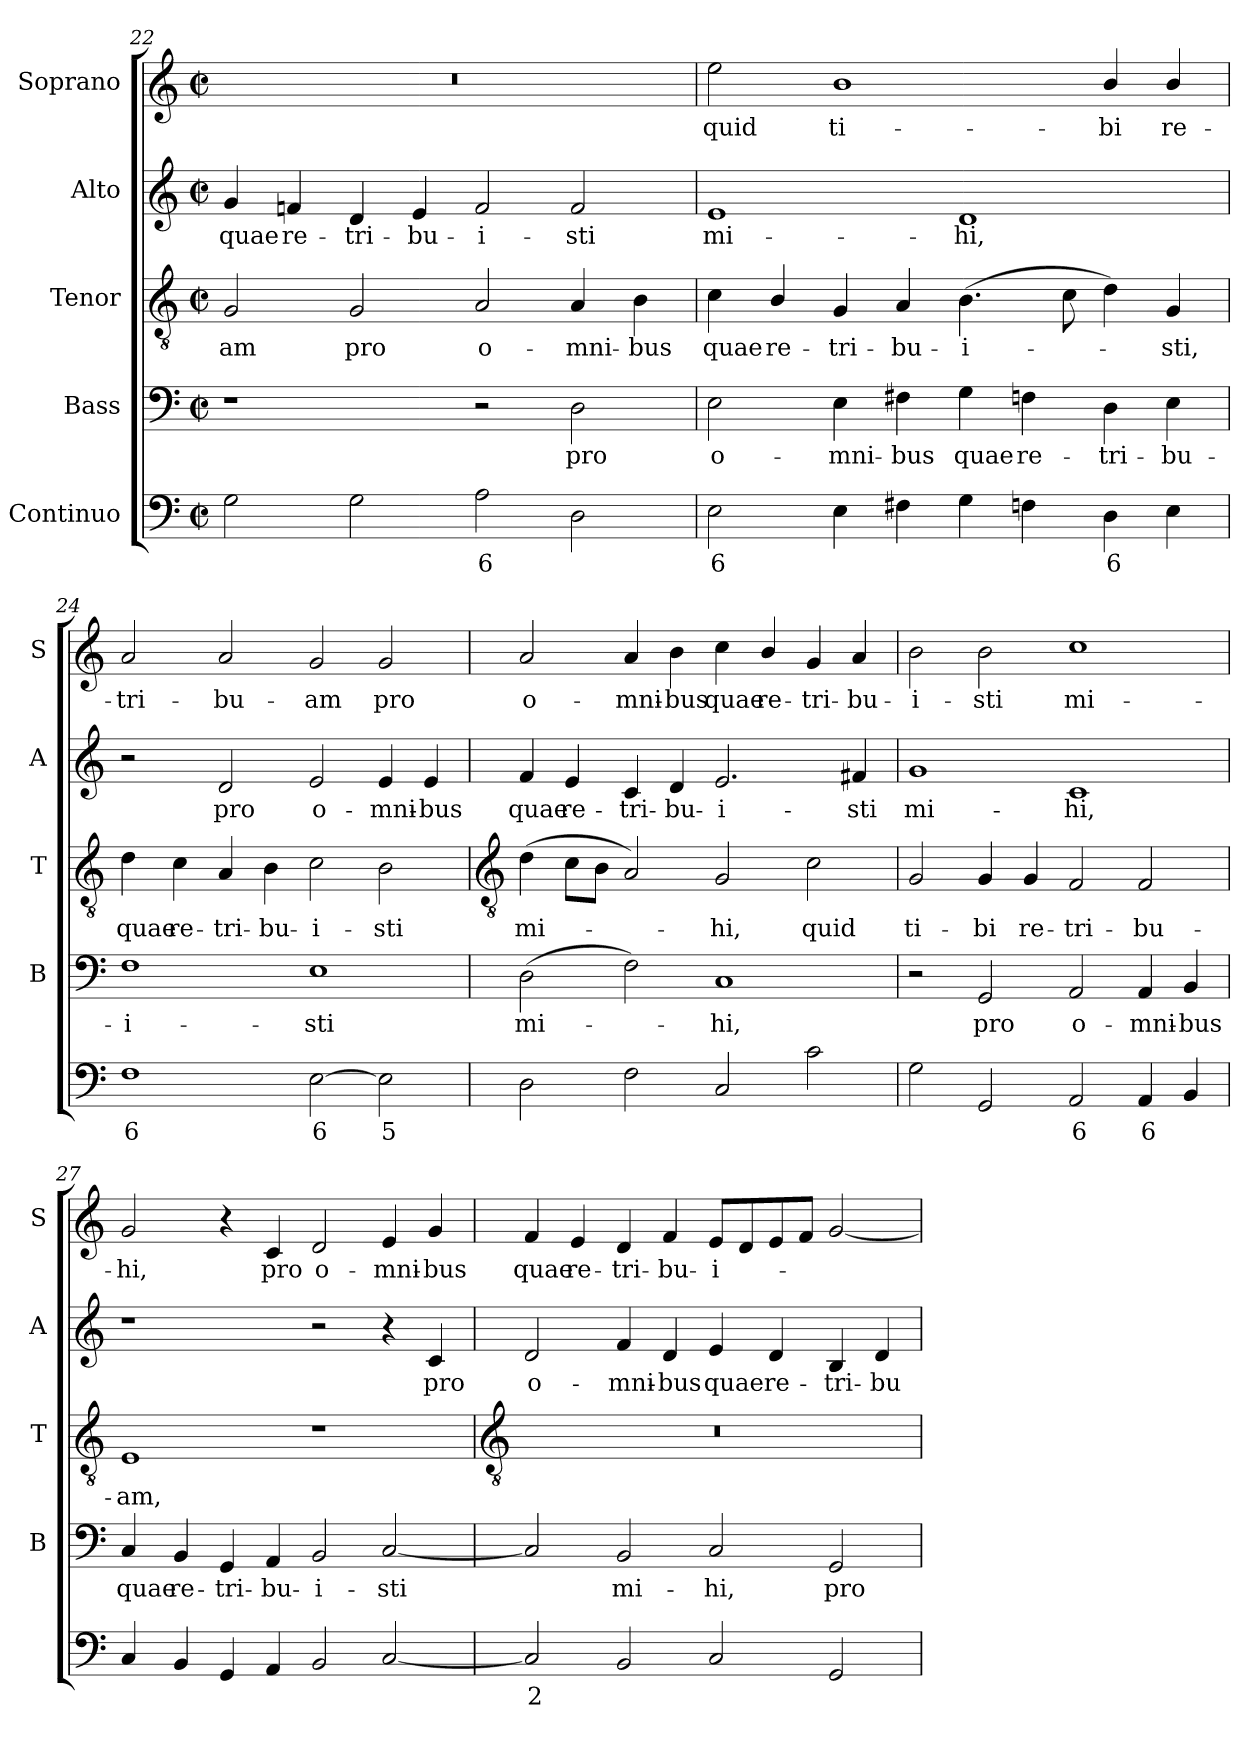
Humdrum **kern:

**kern	**text	**kern	**text	**kern	**text	**kern	**text	**kern	**text
*part5	*part5	*part4	*part4	*part3	*part3	*part2	*part2	*part1	*part1
*staff5	*staff5	*staff4	*staff4	*staff3	*staff3	*staff2	*staff2	*staff1	*staff1
*I"Continuo	*	*I"Bass	*	*I"Tenor	*	*I"Alto	*	*I"Soprano	*
*	*	*I'B	*	*I'T	*	*I'A	*	*I'S	*
!!LO:LB:g=z
*clefF4	*	*clefF4	*	*clefGv2	*	*clefG2	*	*clefG2	*
*k[]	*	*k[]	*	*k[]	*	*k[]	*	*k[]	*
*C:	*	*C:	*	*C:	*	*C:	*	*C:	*
*M4/2	*	*M4/2	*	*M4/2	*	*M4/2	*	*M4/2	*
*met(c|)	*	*met(c|)	*	*met(c|)	*	*met(c|)	*	*met(c|)	*
=22	=22	=22	=22	=22	=22	=22	=22	=22	=22
!	!	!	!	!	!LO:LY:b	!	!LO:LY:b	!	!
2G	.	1r	.	2G	-am	4g	quae	0r	.
!	!	!	!	!	!	!	!LO:LY:b	!	!
.	.	.	.	.	.	4fn	re-	.	.
!	!	!	!	!	!LO:LY:b	!	!LO:LY:b	!	!
2G	.	.	.	2G	pro	4d	-tri-	.	.
!	!	!	!	!	!	!	!LO:LY:b	!	!
.	.	.	.	.	.	4e	-bu-	.	.
!	!LO:LY:b	!	!	!	!LO:LY:b	!	!LO:LY:b	!	!
2A	6	2r	.	2A	o-	2f	-i-	.	.
!	!	!	!LO:LY:b	!	!LO:LY:b	!	!LO:LY:b	!	!
2D	.	2D	pro	4A	-mni-	2f	-sti	.	.
!	!	!	!	!	!LO:LY:b	!	!	!	!
.	.	.	.	4B	-bus	.	.	.	.
=23	=23	=23	=23	=23	=23	=23	=23	=23	=23
!	!LO:LY:b	!	!LO:LY:b	!	!LO:LY:b	!	!LO:LY:b	!	!LO:LY:b
2E	6	2E	o-	4c	quae	1e	mi-	2ee	quid
!	!	!	!	!	!LO:LY:b	!	!	!	!
.	.	.	.	4B/	re-	.	.	.	.
!	!	!	!LO:LY:b	!	!LO:LY:b	!	!	!	!LO:LY:b
4E	.	4E	-mni-	4G	-tri-	.	.	1b	ti-
!	!	!	!LO:LY:b	!	!LO:LY:b	!	!	!	!
4F#X	.	4F#X	-bus	4A	-bu-	.	.	.	.
!	!	!	!LO:LY:b	!	!LO:LY:b	!	!LO:LY:b	!	!
4G	.	4G	quae	(>4.B	-i-	1d	-hi,	.	.
!	!	!	!LO:LY:b	!	!	!	!	!	!
4Fn	.	4Fn	re-	.	.	.	.	.	.
.	.	.	.	8c	.	.	.	.	.
!	!LO:LY:b	!	!LO:LY:b	!	!	!	!	!	!LO:LY:b
4D	6	4D	-tri-	4d)	.	.	.	4b/	-bi
!	!	!	!LO:LY:b	!	!LO:LY:b	!	!	!	!LO:LY:b
4E	.	4E	-bu-	4G	sti,	.	.	4b/	re-
=24	=24	=24	=24	=24	=24	=24	=24	=24	=24
!	!LO:LY:b	!	!LO:LY:b	!	!LO:LY:b	!	!	!	!LO:LY:b
1F	6	1F	-i-	4d	quae	2r	.	2a	-tri-
!	!	!	!	!	!LO:LY:b	!	!	!	!
.	.	.	.	4c	re-	.	.	.	.
!	!	!	!	!	!LO:LY:b	!	!LO:LY:b	!	!LO:LY:b
.	.	.	.	4A	-tri-	2d	pro	2a	-bu-
!	!	!	!	!	!LO:LY:b	!	!	!	!
.	.	.	.	4B	-bu-	.	.	.	.
!	!LO:LY:b	!	!LO:LY:b	!	!LO:LY:b	!	!LO:LY:b	!	!LO:LY:b
[2E	6	1E	-sti	2c	-i-	2e	o-	2g	-am
!	!LO:LY:b	!	!	!	!LO:LY:b	!	!LO:LY:b	!	!LO:LY:b
2E]	5	.	.	2B	-sti	4e	-mni-	2g	pro
!	!	!	!	!	!	!	!LO:LY:b	!	!
.	.	.	.	.	.	4e	-bus	.	.
!!LO:LB:g=z
=25	=25	=25	=25	=25	=25	=25	=25	=25	=25
*	*	*	*	*clefGv2	*	*	*	*	*
!	!	!	!LO:LY:b	!	!LO:LY:b	!	!LO:LY:b	!	!LO:LY:b
2D	.	(>2D	mi-	(>4d	mi-	4f	quae	2a	o-
!	!	!	!	!	!	!	!LO:LY:b	!	!
.	.	.	.	8cL	.	4e	re-	.	.
.	.	.	.	8BJ	.	.	.	.	.
!	!	!	!	!	!	!	!LO:LY:b	!	!LO:LY:b
2F	.	2F)	.	2A)	.	4c	-tri-	4a	-mni-
!	!	!	!	!	!	!	!LO:LY:b	!	!LO:LY:b
.	.	.	.	.	.	4d	-bu-	4b	-bus
!	!	!	!LO:LY:b	!	!LO:LY:b	!	!LO:LY:b	!	!LO:LY:b
2C	.	1C	hi,	2G	hi,	2.e	-i-	4cc	quae
!	!	!	!	!	!	!	!	!	!LO:LY:b
.	.	.	.	.	.	.	.	4b/	re-
!	!	!	!	!	!LO:LY:b	!	!	!	!LO:LY:b
2c	.	.	.	2c	quid	.	.	4g	-tri-
!	!	!	!	!	!	!	!LO:LY:b	!	!LO:LY:b
.	.	.	.	.	.	4f#X	-sti	4a	-bu-
=26	=26	=26	=26	=26	=26	=26	=26	=26	=26
!	!	!	!	!	!LO:LY:b	!	!LO:LY:b	!	!LO:LY:b
2G	.	2r	.	2G	ti-	1g	mi-	2b	-i-
!	!	!	!LO:LY:b	!	!LO:LY:b	!	!	!	!LO:LY:b
2GG	.	2GG	pro	4G	-bi	.	.	2b	-sti
!	!	!	!	!	!LO:LY:b	!	!	!	!
.	.	.	.	4G	re-	.	.	.	.
!	!LO:LY:b	!	!LO:LY:b	!	!LO:LY:b	!	!LO:LY:b	!	!LO:LY:b
2AA	6	2AA	o-	2F	-tri-	1c	-hi,	1cc	mi-
!	!LO:LY:b	!	!LO:LY:b	!	!LO:LY:b	!	!	!	!
4AA	6	4AA	-mni-	2F	-bu-	.	.	.	.
!	!	!	!LO:LY:b	!	!	!	!	!	!
4BB	.	4BB	-bus	.	.	.	.	.	.
=27	=27	=27	=27	=27	=27	=27	=27	=27	=27
!	!	!	!LO:LY:b	!	!LO:LY:b	!	!	!	!LO:LY:b
4C	.	4C	quae	1E	-am,	1r	.	2g	-hi,
!	!	!	!LO:LY:b	!	!	!	!	!	!
4BB	.	4BB	re-	.	.	.	.	.	.
!	!	!	!LO:LY:b	!	!	!	!	!	!
4GG	.	4GG	-tri-	.	.	.	.	4r	.
!	!	!	!LO:LY:b	!	!	!	!	!	!LO:LY:b
4AA	.	4AA	-bu-	.	.	.	.	4c	pro
!	!	!	!LO:LY:b	!	!	!	!	!	!LO:LY:b
2BB	.	2BB	-i-	1r	.	2r	.	2d	o-
!	!	!	!LO:LY:b	!	!	!	!	!	!LO:LY:b
[2C	.	[2C	-sti	.	.	4r	.	4e	-mni-
!	!	!	!	!	!	!	!LO:LY:b	!	!LO:LY:b
.	.	.	.	.	.	4c	pro	4g	-bus
!!LO:LB:g=z
=28	=28	=28	=28	=28	=28	=28	=28	=28	=28
*	*	*	*	*clefGv2	*	*	*	*	*
!	!LO:LY:b	!	!	!	!	!	!LO:LY:b	!	!LO:LY:b
2C]	2	2C]	.	0r	.	2d	o-	4f	quae
!	!	!	!	!	!	!	!	!	!LO:LY:b
.	.	.	.	.	.	.	.	4e	re-
!	!	!	!LO:LY:b	!	!	!	!LO:LY:b	!	!LO:LY:b
2BB	.	2BB	mi-	.	.	4f	-mni-	4d	-tri-
!	!	!	!	!	!	!	!LO:LY:b	!	!LO:LY:b
.	.	.	.	.	.	4d	-bus	4f	-bu-
!	!	!	!LO:LY:b	!	!	!	!LO:LY:b	!	!LO:LY:b
2C	.	2C	-hi,	.	.	4e	quae	8eL	-i-
.	.	.	.	.	.	.	.	8d	.
!	!	!	!	!	!	!	!LO:LY:b	!	!
.	.	.	.	.	.	4d	re-	8e	.
.	.	.	.	.	.	.	.	8fJ	.
!	!	!	!LO:LY:b	!	!	!	!LO:LY:b	!	!
2GG	.	2GG	pro	.	.	4B	-tri-	[2g	.
!	!	!	!	!	!	!	!LO:LY:b	!	!
.	.	.	.	.	.	4d	-bu-	.	.
=	=	=	=	=	=	=	=	=	=
*-	*-	*-	*-	*-	*-	*-	*-	*-	*-
